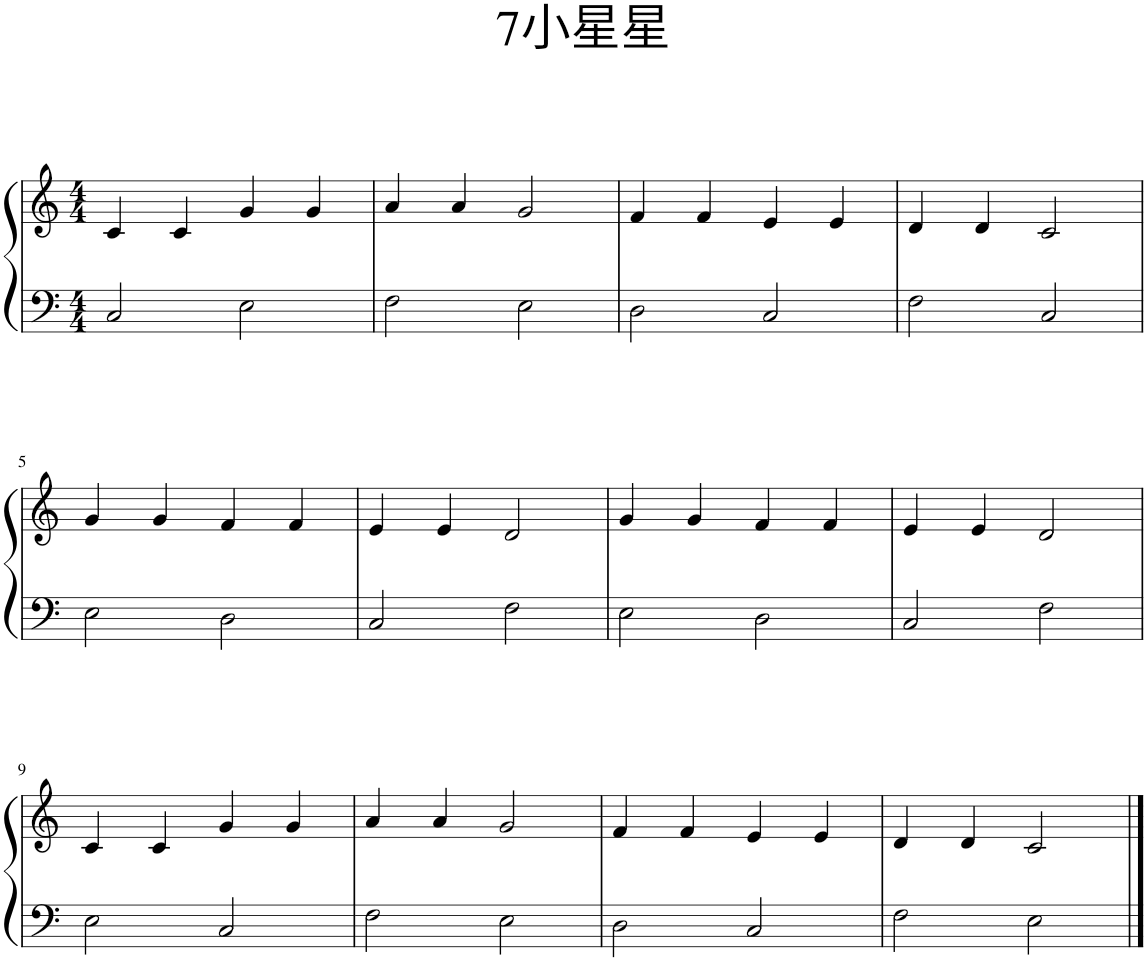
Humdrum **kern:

**kern	**kern
*part1	*part1
*staff2	*staff1
*I"钢琴	*
*clefF4	*clefG2
*k[]	*k[]
*M4/4	*M4/4
=1	=1
2C/	4c/
.	4c/
2E\	4g/
.	4g/
=2	=2
2F\	4a/
.	4a/
2E\	2g/
=3	=3
2D\	4f/
.	4f/
2C/	4e/
.	4e/
=4	=4
2F\	4d/
.	4d/
2C/	2c/
!!LO:LB:g=z
=5	=5
2E\	4g/
.	4g/
2D\	4f/
.	4f/
=6	=6
2C/	4e/
.	4e/
2F\	2d/
=7	=7
2E\	4g/
.	4g/
2D\	4f/
.	4f/
=8	=8
2C/	4e/
.	4e/
2F\	2d/
!!LO:LB:g=z
=9	=9
2E\	4c/
.	4c/
2C/	4g/
.	4g/
=10	=10
2F\	4a/
.	4a/
2E\	2g/
=11	=11
2D\	4f/
.	4f/
2C/	4e/
.	4e/
=12	=12
2F\	4d/
.	4d/
2E\	2c/
==	==
*-	*-
